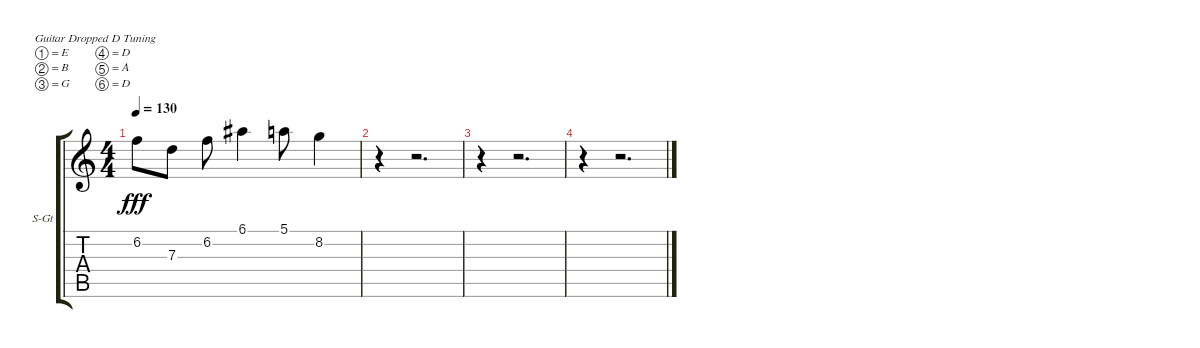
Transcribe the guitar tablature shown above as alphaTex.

\bracketExtendMode groupsimilarinstruments
\firstSystemTrackNameOrientation horizontal
\otherSystemsTrackNameOrientation horizontal
\track ("Keyboards (Mike Elizondo)" "S-Gt") {instrument acousticgrandpiano}
\staff {score tabs}
\tuning (E4 B3 G3 D3 A2 D2)
\displaytranspose 12
\ts (4 4)
\tempo 130
\clef g2
\ks c
6.2.8{dy fff} 7.3.8 6.2.8 6.1.4 5.1.8 8.2.4 |
r.4 r.2{d} |
r.4 r.2{d} |
r.4 r.2{d}
